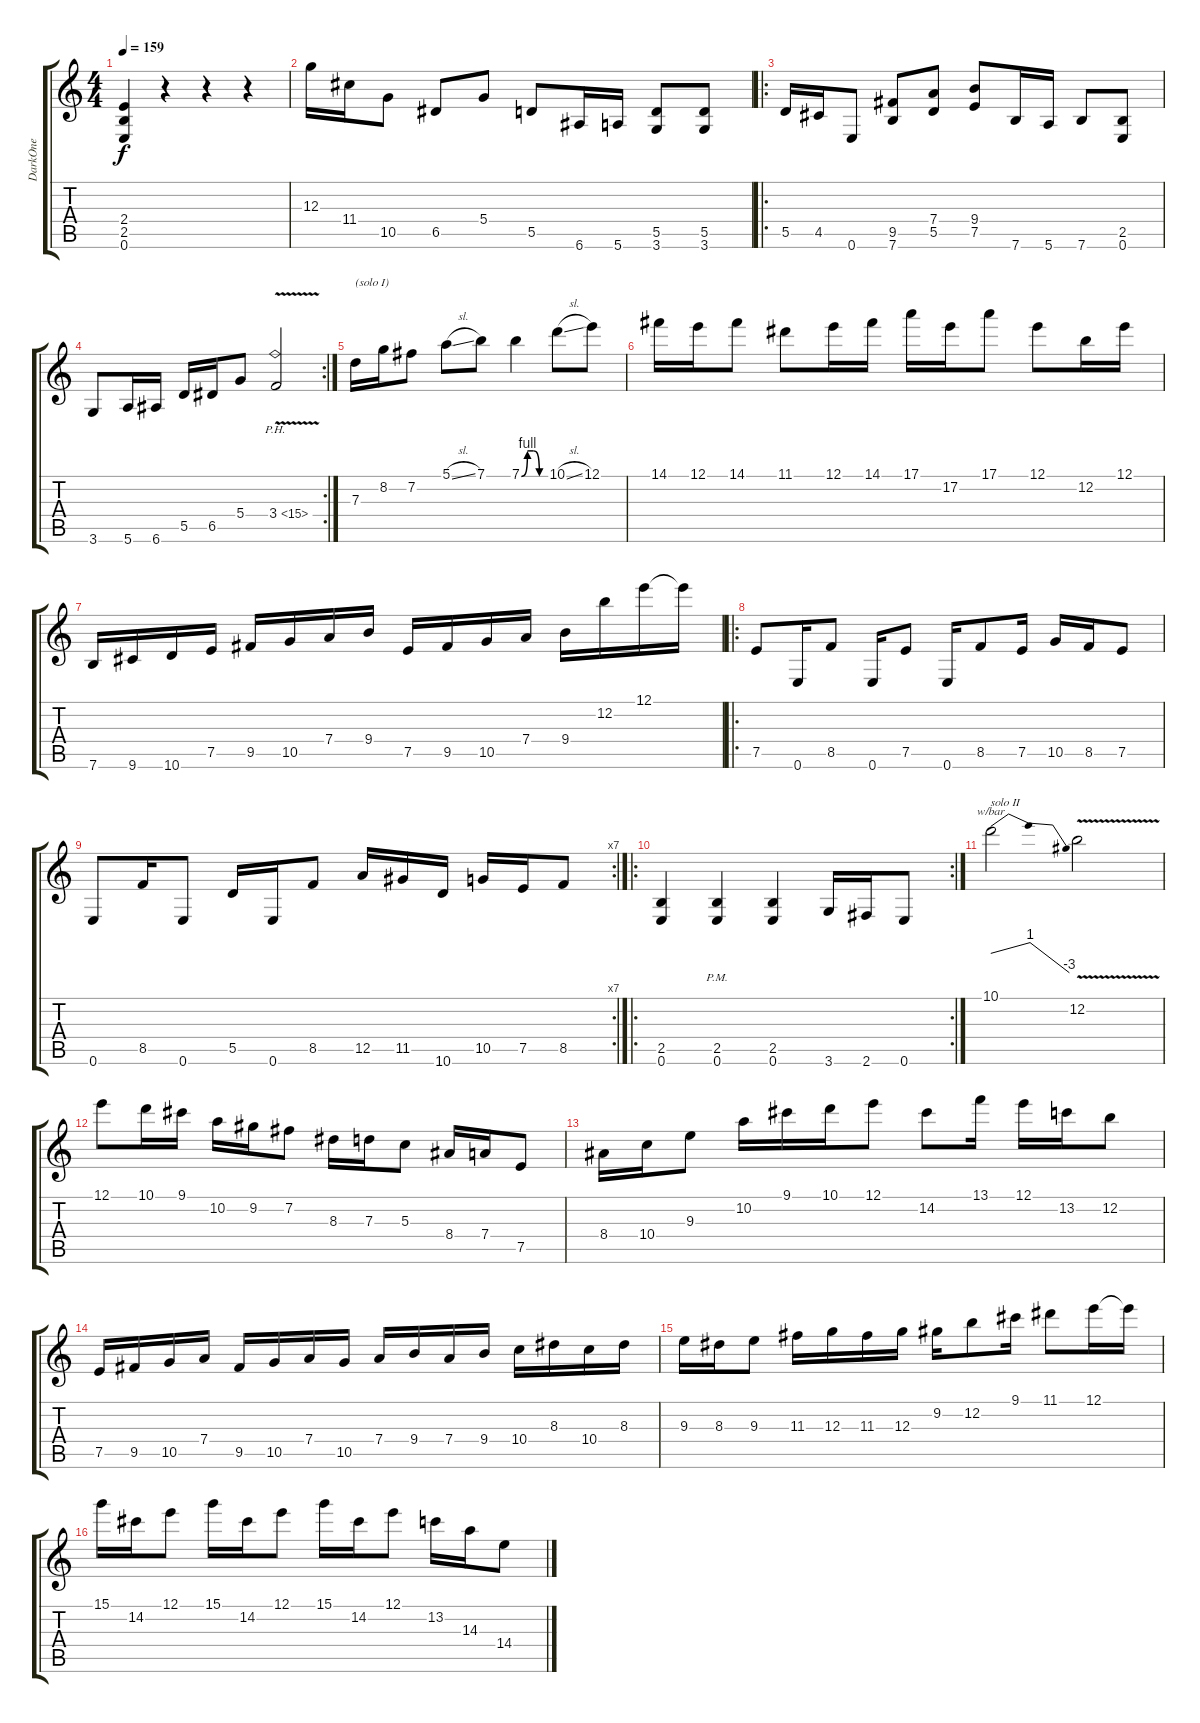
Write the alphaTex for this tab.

\track ("DarkOne" "DarkOne") {instrument distortionguitar}
\staff {score tabs}
\tuning (E4 B3 G3 D3 A2 E2) {hide}
\ts (4 4)
\tempo 159
\clef g2
\ks c
(2.4 2.5 0.6).4{dy f instrument distortionguitar} r.4 r.4 r.4 |
12.3.16 11.4.16 10.5.8 6.5.8 5.4.8 5.5.8 6.6.16 5.6.16 (5.5 3.6).8 (5.5 3.6).8 |
\ro
5.5.16 4.5.16 0.6.8 (9.5 7.6).8 (7.4 5.5).8 (9.4 7.5).8 7.6.16 5.6.16 7.6.8 (2.5 0.6).8 |
\rc 2
3.6.8 5.6.16 6.6.16 5.5.16 6.5.16 5.4.8 3.4{ph 12 v}.2 |
7.3.16{txt "(solo I)" volume 15} 8.2.16 7.2.8 5.1{sl}.8 7.1.8 7.1{be (custom 0 0 15 4 30 4 45 0 60 0)}.4 10.1{sl}.8 12.1.8 |
14.1.16 12.1.16 14.1.8 11.1.8 12.1.16 14.1.16 17.1.16 17.2.16 17.1.8 12.1.8 12.2.16 12.1.16 |
7.6.16 9.6.16 10.6.16 7.5.16 9.5.16 10.5.16 7.4.16 9.4.16 7.5.16 9.5.16 10.5.16 7.4.16 9.4.16 12.2.16 12.1.16 12.1{t}.16 |
\ro
7.5.8{volume 14} 0.6.16 8.5.8 0.6.16 7.5.8 0.6.16 8.5.8 7.5.16 10.5.16 8.5.16 7.5.8 |
\rc 7
0.6.8 8.5.16 0.6.8 5.5.16 0.6.16 8.5.8 12.5.16 11.5.16 10.6.16 10.5.16 7.5.16 8.5.8 |
\ro
\rc 2
(2.5 0.6).4 (2.5{pm} 0.6{pm}).4 (2.5 0.6).4 3.6.16 2.6.16 0.6.8 |
10.1.2{tbe (dip default 0 0 30 4 60 -12) txt "solo II" volume 15} 12.2{v}.2 |
12.1.8 10.1.16 9.1.16 10.2.16 9.2.16 7.2.8 8.3.16 7.3.16 5.3.8 8.4.16 7.4.16 7.5.8 |
8.4.16 10.4.16 9.3.8 10.2.16 9.1.16 10.1.16 12.1.8 14.2.8 13.1.16 12.1.16 13.2.16 12.2.8 |
7.5.16 9.5.16 10.5.16 7.4.16 9.5.16 10.5.16 7.4.16 10.5.16 7.4.16 9.4.16 7.4.16 9.4.16 10.4.16 8.3.16 10.4.16 8.3.16 |
9.3.16 8.3.16 9.3.8 11.3.16 12.3.16 11.3.16 12.3.16 9.2.16 12.2.8 9.1.16 11.1.8 12.1.16 12.1{t}.16 |
15.1.16 14.2.16 12.1.8 15.1.16 14.2.16 12.1.8 15.1.16 14.2.16 12.1.8 13.2.16 14.3.16 14.4.8
